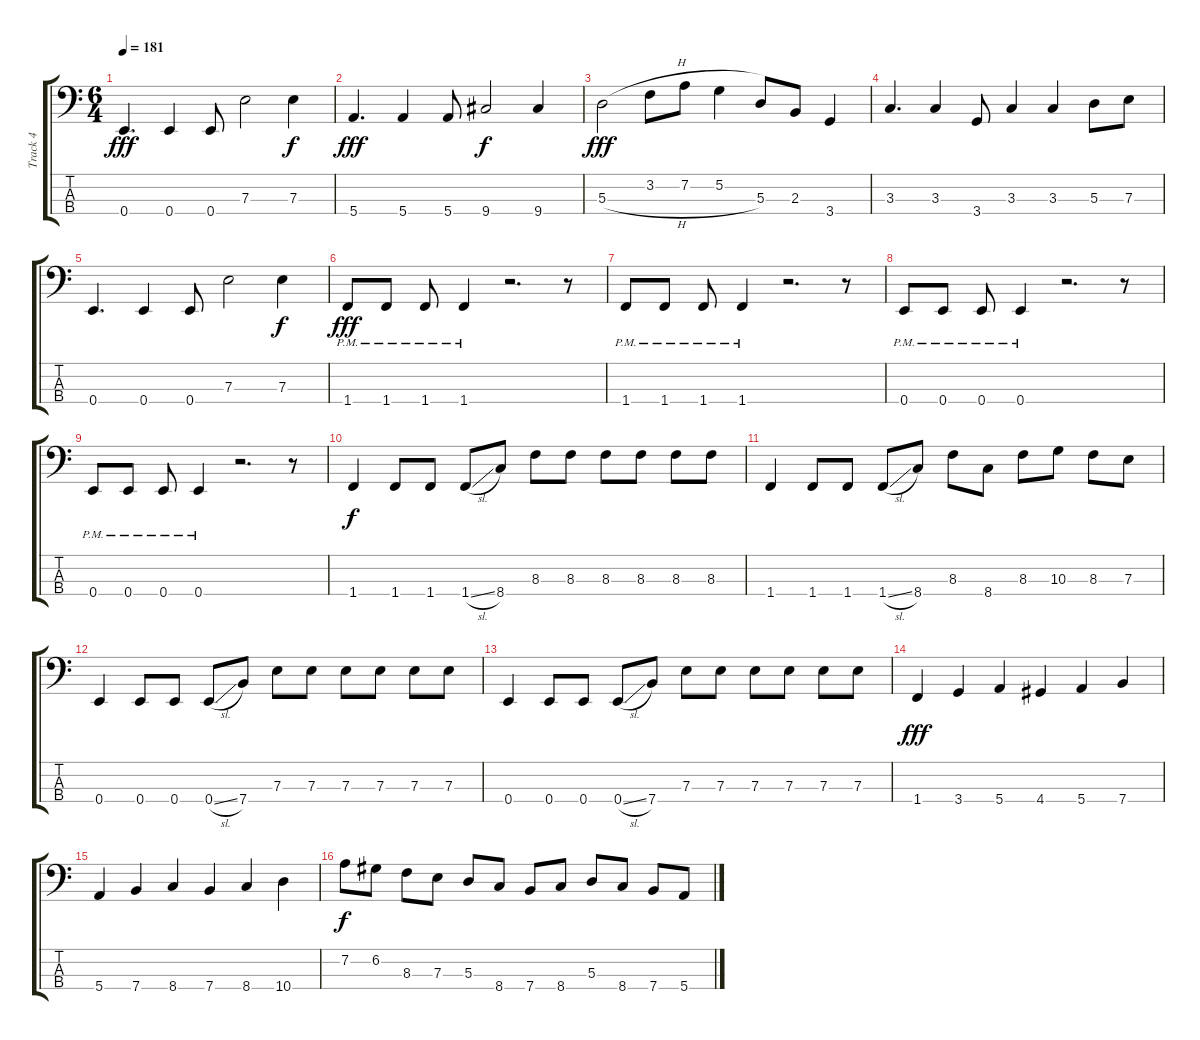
\track ("Track 4" "Track 4") {instrument electricbasspick}
\staff {score tabs}
\tuning (G2 D2 A1 E1) {hide}
\ts (6 4)
\tempo 181
\clef f4
\ks c
0.4.4{d dy fff} 0.4.4 0.4.8 7.3.2 7.3.4{dy f} |
5.4.4{d dy fff} 5.4.4 5.4.8 9.4.2{dy f} 9.4.4 |
5.3{h}.2{dy fff} 3.2.8 7.2.8 5.2.4 5.3.8 2.3.8 3.4.4 |
3.3.4{d} 3.3.4 3.4.8 3.3.4 3.3.4 5.3.8 7.3.8 |
0.4.4{d} 0.4.4 0.4.8 7.3.2 7.3.4{dy f} |
1.4{pm}.8{dy fff} 1.4{pm}.8 1.4{pm}.8 1.4{pm}.4 r.2{d} r.8 |
1.4{pm}.8 1.4{pm}.8 1.4{pm}.8 1.4{pm}.4 r.2{d} r.8 |
0.4{pm}.8 0.4{pm}.8 0.4{pm}.8 0.4{pm}.4 r.2{d} r.8 |
0.4{pm}.8 0.4{pm}.8 0.4{pm}.8 0.4{pm}.4 r.2{d} r.8 |
1.4.4{dy f} 1.4.8 1.4.8 1.4{sl}.8 8.4.8 8.3.8 8.3.8 8.3.8 8.3.8 8.3.8 8.3.8 |
1.4.4 1.4.8 1.4.8 1.4{sl}.8 8.4.8 8.3.8 8.4.8 8.3.8 10.3.8 8.3.8 7.3.8 |
0.4.4 0.4.8 0.4.8 0.4{sl}.8 7.4.8 7.3.8 7.3.8 7.3.8 7.3.8 7.3.8 7.3.8 |
0.4.4 0.4.8 0.4.8 0.4{sl}.8 7.4.8 7.3.8 7.3.8 7.3.8 7.3.8 7.3.8 7.3.8 |
1.4.4{dy fff} 3.4.4 5.4.4 4.4.4 5.4.4 7.4.4 |
5.4.4 7.4.4 8.4.4 7.4.4 8.4.4 10.4.4 |
7.2.8{dy f} 6.2.8 8.3.8 7.3.8 5.3.8 8.4.8 7.4.8 8.4.8 5.3.8 8.4.8 7.4.8 5.4.8
